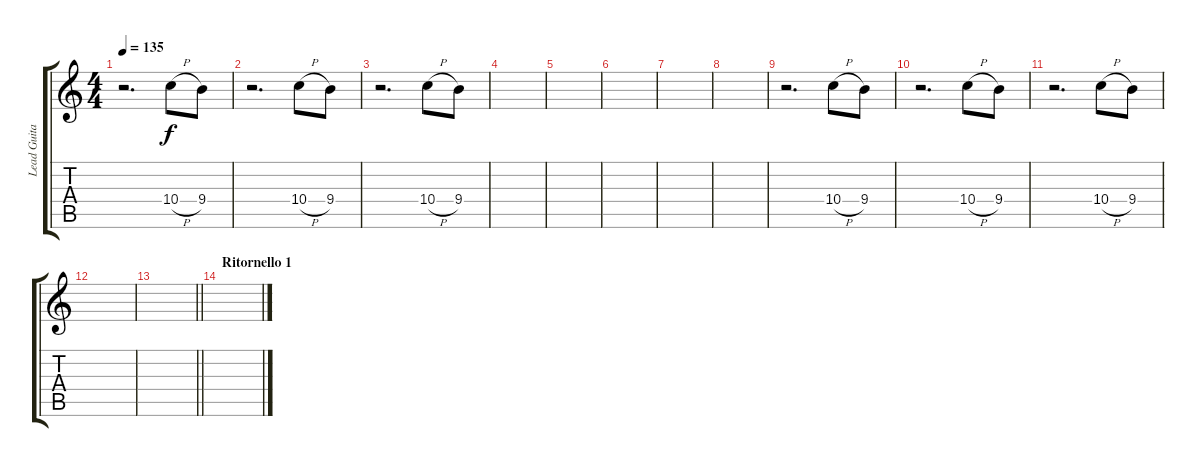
\track ("Lead Guitar Slash" "Lead Guita") {instrument overdrivenguitar}
\staff {score tabs}
\tuning (E4 B3 G3 D3 A2 E2) {hide}
\ts (4 4)
\tempo 135
\clef g2
\ks c
r.2{d dy f} 10.4{h}.8 9.4.8 |
r.2{d} 10.4{h}.8 9.4.8 |
r.2{d} 10.4{h}.8 9.4.8 |
|
|
|
|
|
r.2{d} 10.4{h}.8 9.4.8 |
r.2{d} 10.4{h}.8 9.4.8 |
r.2{d} 10.4{h}.8 9.4.8 |
|
\barLineRight lightlight
|
\section ("" "Ritornello 1")
